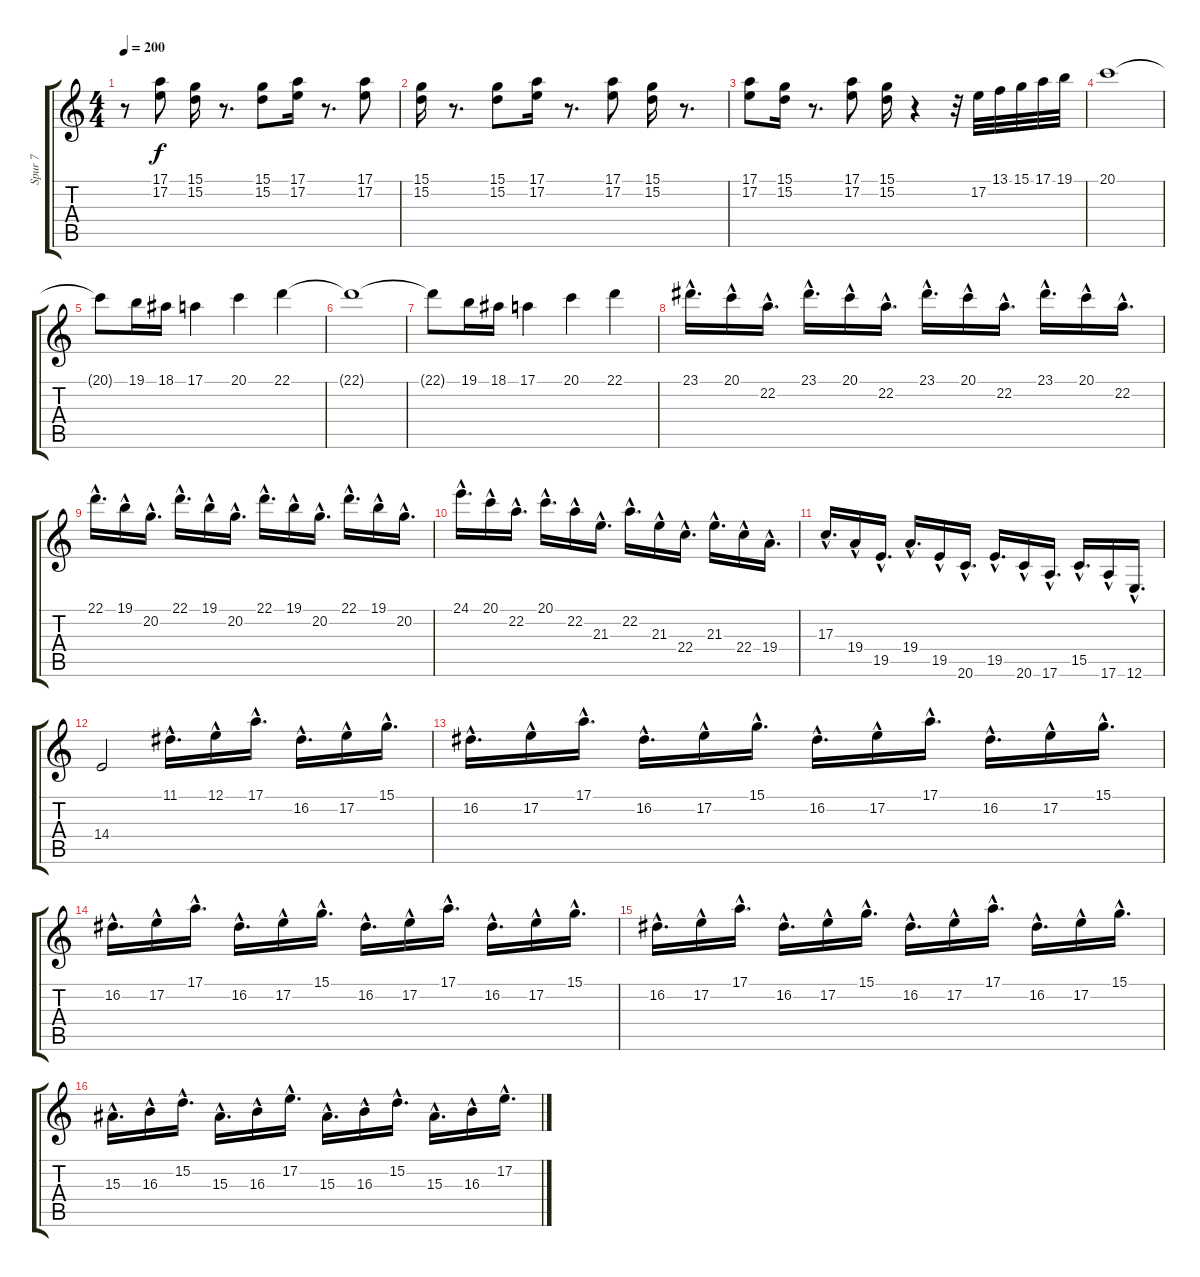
\track ("Spur 7" "Spur 7") {instrument pad6metallic}
\staff {score tabs}
\tuning (E4 B3 G3 D3 A2 E2) {hide}
\ts (4 4)
\tempo 200
\clef g2
\ks c
r.8{dy f} (17.1 17.2).8 (15.1 15.2).16 r.8{d} (15.1 15.2).8 (17.1 17.2).16 r.8{d} (17.1 17.2).8 |
(15.1 15.2).16 r.8{d} (15.1 15.2).8 (17.1 17.2).16 r.8{d} (17.1 17.2).8 (15.1 15.2).16 r.8{d} |
(17.1 17.2).8 (15.1 15.2).16 r.8{d} (17.1 17.2).8 (15.1 15.2).16 r.4 r.32 17.2.32 13.1.32 15.1.32 17.1.32 19.1.32 |
20.1.1 |
20.1{t}.8 19.1.16 18.1.16 17.1.4 20.1.4 22.1.4 |
22.1{t}.1 |
22.1{t}.8 19.1.16 18.1.16 17.1.4 20.1.4 22.1.4 |
23.1{hac}.16{d} 20.1{hac}.16 22.2{hac}.16{d} 23.1{hac}.16{d} 20.1{hac}.16 22.2{hac}.16{d} 23.1{hac}.16{d} 20.1{hac}.16 22.2{hac}.16{d} 23.1{hac}.16{d} 20.1{hac}.16 22.2{hac}.16{d} |
22.1{hac}.16{d} 19.1{hac}.16 20.2{hac}.16{d} 22.1{hac}.16{d} 19.1{hac}.16 20.2{hac}.16{d} 22.1{hac}.16{d} 19.1{hac}.16 20.2{hac}.16{d} 22.1{hac}.16{d} 19.1{hac}.16 20.2{hac}.16{d} |
24.1{hac}.16{d} 20.1{hac}.16 22.2{hac}.16{d} 20.1{hac}.16{d} 22.2{hac}.16 21.3{hac}.16{d} 22.2{hac}.16{d} 21.3{hac}.16 22.4{hac}.16{d} 21.3{hac}.16{d} 22.4{hac}.16 19.4{hac}.16{d} |
17.3{hac}.16{d} 19.4{hac}.16 19.5{hac}.16{d} 19.4{hac}.16{d} 19.5{hac}.16 20.6{hac}.16{d} 19.5{hac}.16{d} 20.6{hac}.16 17.6{hac}.16{d} 15.5{hac}.16{d} 17.6{hac}.16 12.6{hac}.16{d} |
14.4.2 11.1{hac}.16{d volume 12} 12.1{hac}.16 17.1{hac}.16{d} 16.2{hac}.16{d} 17.2{hac}.16 15.1{hac}.16{d} |
16.2{hac}.16{d} 17.2{hac}.16 17.1{hac}.16{d} 16.2{hac}.16{d} 17.2{hac}.16 15.1{hac}.16{d} 16.2{hac}.16{d} 17.2{hac}.16 17.1{hac}.16{d} 16.2{hac}.16{d} 17.2{hac}.16 15.1{hac}.16{d} |
16.2{hac}.16{d} 17.2{hac}.16 17.1{hac}.16{d} 16.2{hac}.16{d} 17.2{hac}.16 15.1{hac}.16{d} 16.2{hac}.16{d} 17.2{hac}.16 17.1{hac}.16{d} 16.2{hac}.16{d} 17.2{hac}.16 15.1{hac}.16{d} |
16.2{hac}.16{d} 17.2{hac}.16 17.1{hac}.16{d} 16.2{hac}.16{d} 17.2{hac}.16 15.1{hac}.16{d} 16.2{hac}.16{d} 17.2{hac}.16 17.1{hac}.16{d} 16.2{hac}.16{d} 17.2{hac}.16 15.1{hac}.16{d} |
15.3{hac}.16{d} 16.3{hac}.16 15.2{hac}.16{d} 15.3{hac}.16{d} 16.3{hac}.16 17.2{hac}.16{d} 15.3{hac}.16{d} 16.3{hac}.16 15.2{hac}.16{d} 15.3{hac}.16{d} 16.3{hac}.16 17.2{hac}.16{d}
